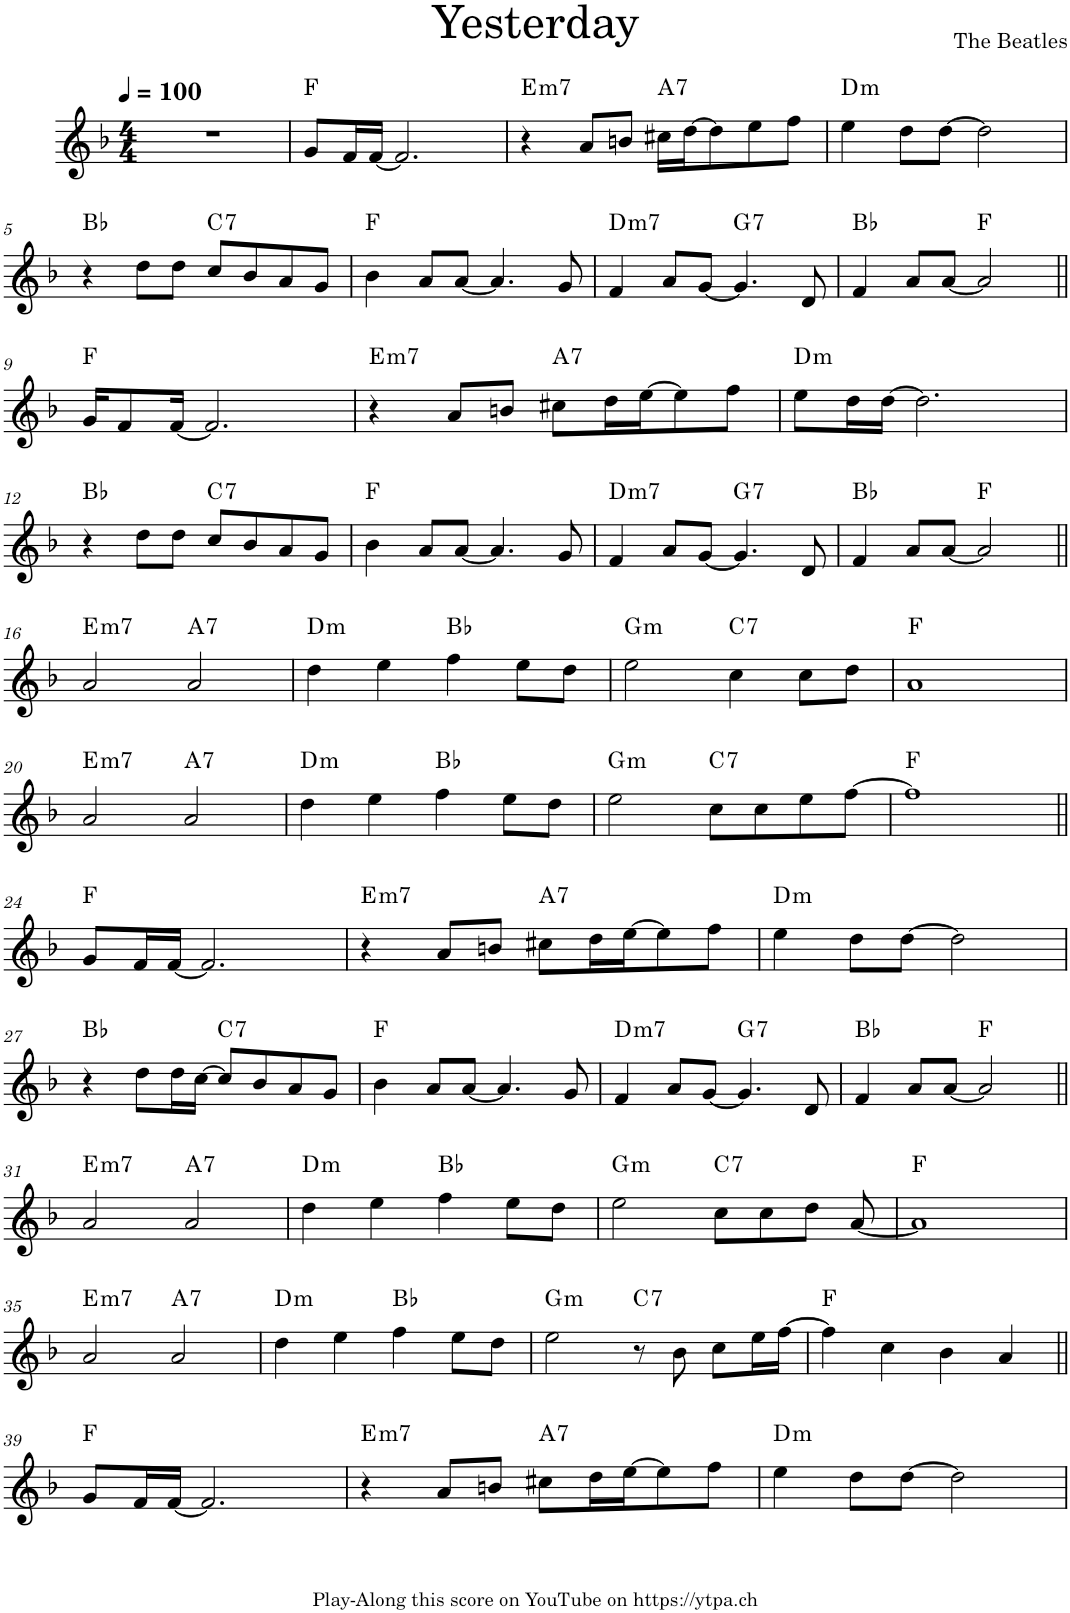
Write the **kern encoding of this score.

**kern	**harte
*part1	*part1
*staff1	*
*I"Piano	*
*I'Pno.	*
*clefG2	*
*k[b-]	*
*M4/4	*
*MM100	*
=1	=1
1r	.
=2	=2
8g/L	F:maj
16f/L	.
[16f/JJ	.
2.f/]	.
=3	=3
!	!LO:H:kt=m7
4r	E:min7
8a/L	.
8bn/J	.
!	!LO:H:kt=7
16cc#X\LL	A:7
[16dd\J	.
8dd\]	.
8ee\	.
8ff\J	.
=4	=4
!	!LO:H:kt=m
4ee\	D:min
8dd\L	.
[8dd\J	.
2dd\]	.
!!LO:LB:g=z
=5	=5
4r	Bb:maj
8dd\L	.
8dd\J	.
!	!LO:H:kt=7
8cc/L	C:7
8b-/	.
8a/	.
8g/J	.
=6	=6
4b-\	F:maj
8a/L	.
[8a/J	.
4.a/]	.
8g/	.
=7	=7
!	!LO:H:kt=m7
4f/	D:min7
8a/L	.
[8g/J	.
!	!LO:H:kt=7
4.g/]	G:7
8d/	.
=8	=8
4f/	Bb:maj
8a/L	.
[8a/J	.
2a/]	F:maj
!!LO:LB:g=z
=9||	=9||
16g/KL	F:maj
8f/	.
[16f/Jk	.
2.f/]	.
=10	=10
!	!LO:H:kt=m7
4r	E:min7
8a/L	.
8bn/J	.
!	!LO:H:kt=7
8cc#X\L	A:7
16dd\L	.
[16ee\J	.
8ee\]	.
8ff\J	.
=11	=11
!	!LO:H:kt=m
8ee\L	D:min
16dd\L	.
[16dd\JJ	.
2.dd\]	.
!!LO:LB:g=z
=12	=12
4r	Bb:maj
8dd\L	.
8dd\J	.
!	!LO:H:kt=7
8cc/L	C:7
8b-/	.
8a/	.
8g/J	.
=13	=13
4b-\	F:maj
8a/L	.
[8a/J	.
4.a/]	.
8g/	.
=14	=14
!	!LO:H:kt=m7
4f/	D:min7
8a/L	.
[8g/J	.
!	!LO:H:kt=7
4.g/]	G:7
8d/	.
=15	=15
4f/	Bb:maj
8a/L	.
[8a/J	.
2a/]	F:maj
!!LO:LB:g=z
=16||	=16||
!	!LO:H:kt=m7
2a/	E:min7
!	!LO:H:kt=7
2a/	A:7
=17	=17
!	!LO:H:kt=m
4dd\	D:min
4ee\	.
4ff\	Bb:maj
8ee\L	.
8dd\J	.
=18	=18
!	!LO:H:kt=m
2ee\	G:min
!	!LO:H:kt=7
4cc\	C:7
8cc\L	.
8dd\J	.
=19	=19
1a	F:maj
!!LO:LB:g=z
=20	=20
!	!LO:H:kt=m7
2a/	E:min7
!	!LO:H:kt=7
2a/	A:7
=21	=21
!	!LO:H:kt=m
4dd\	D:min
4ee\	.
4ff\	Bb:maj
8ee\L	.
8dd\J	.
=22	=22
!	!LO:H:kt=m
2ee\	G:min
!	!LO:H:kt=7
8cc\L	C:7
8cc\	.
8ee\	.
[8ff\J	.
=23	=23
1ff]	F:maj
!!LO:LB:g=z
=24||	=24||
8g/L	F:maj
16f/L	.
[16f/JJ	.
2.f/]	.
=25	=25
!	!LO:H:kt=m7
4r	E:min7
8a/L	.
8bn/J	.
!	!LO:H:kt=7
8cc#X\L	A:7
16dd\L	.
[16ee\J	.
8ee\]	.
8ff\J	.
=26	=26
!	!LO:H:kt=m
4ee\	D:min
8dd\L	.
[8dd\J	.
2dd\]	.
!!LO:LB:g=z
=27	=27
4r	Bb:maj
8dd\L	.
16dd\L	.
[16cc\JJ	.
!	!LO:H:kt=7
8cc/L]	C:7
8b-/	.
8a/	.
8g/J	.
=28	=28
4b-\	F:maj
8a/L	.
[8a/J	.
4.a/]	.
8g/	.
=29	=29
!	!LO:H:kt=m7
4f/	D:min7
8a/L	.
[8g/J	.
!	!LO:H:kt=7
4.g/]	G:7
8d/	.
=30	=30
4f/	Bb:maj
8a/L	.
[8a/J	.
2a/]	F:maj
!!LO:LB:g=z
=31||	=31||
!	!LO:H:kt=m7
2a/	E:min7
!	!LO:H:kt=7
2a/	A:7
=32	=32
!	!LO:H:kt=m
4dd\	D:min
4ee\	.
4ff\	Bb:maj
8ee\L	.
8dd\J	.
=33	=33
!	!LO:H:kt=m
2ee\	G:min
!	!LO:H:kt=7
8cc\L	C:7
8cc\	.
8dd\J	.
[8a/	.
=34	=34
1a]	F:maj
!!LO:LB:g=z
=35	=35
!	!LO:H:kt=m7
2a/	E:min7
!	!LO:H:kt=7
2a/	A:7
=36	=36
!	!LO:H:kt=m
4dd\	D:min
4ee\	.
4ff\	Bb:maj
8ee\L	.
8dd\J	.
=37	=37
!	!LO:H:kt=m
2ee\	G:min
!	!LO:H:kt=7
8r	C:7
8b-\	.
8cc\L	.
16ee\L	.
[16ff\JJ	.
=38	=38
4ff\]	F:maj
4cc\	.
4b-\	.
4a/	.
!!LO:LB:g=z
=39||	=39||
8g/L	F:maj
16f/L	.
[16f/JJ	.
2.f/]	.
=40	=40
!	!LO:H:kt=m7
4r	E:min7
8a/L	.
8bn/J	.
!	!LO:H:kt=7
8cc#X\L	A:7
16dd\L	.
[16ee\J	.
8ee\]	.
8ff\J	.
=41	=41
!	!LO:H:kt=m
4ee\	D:min
8dd\L	.
[8dd\J	.
2dd\]	.
=	=
*-	*-
